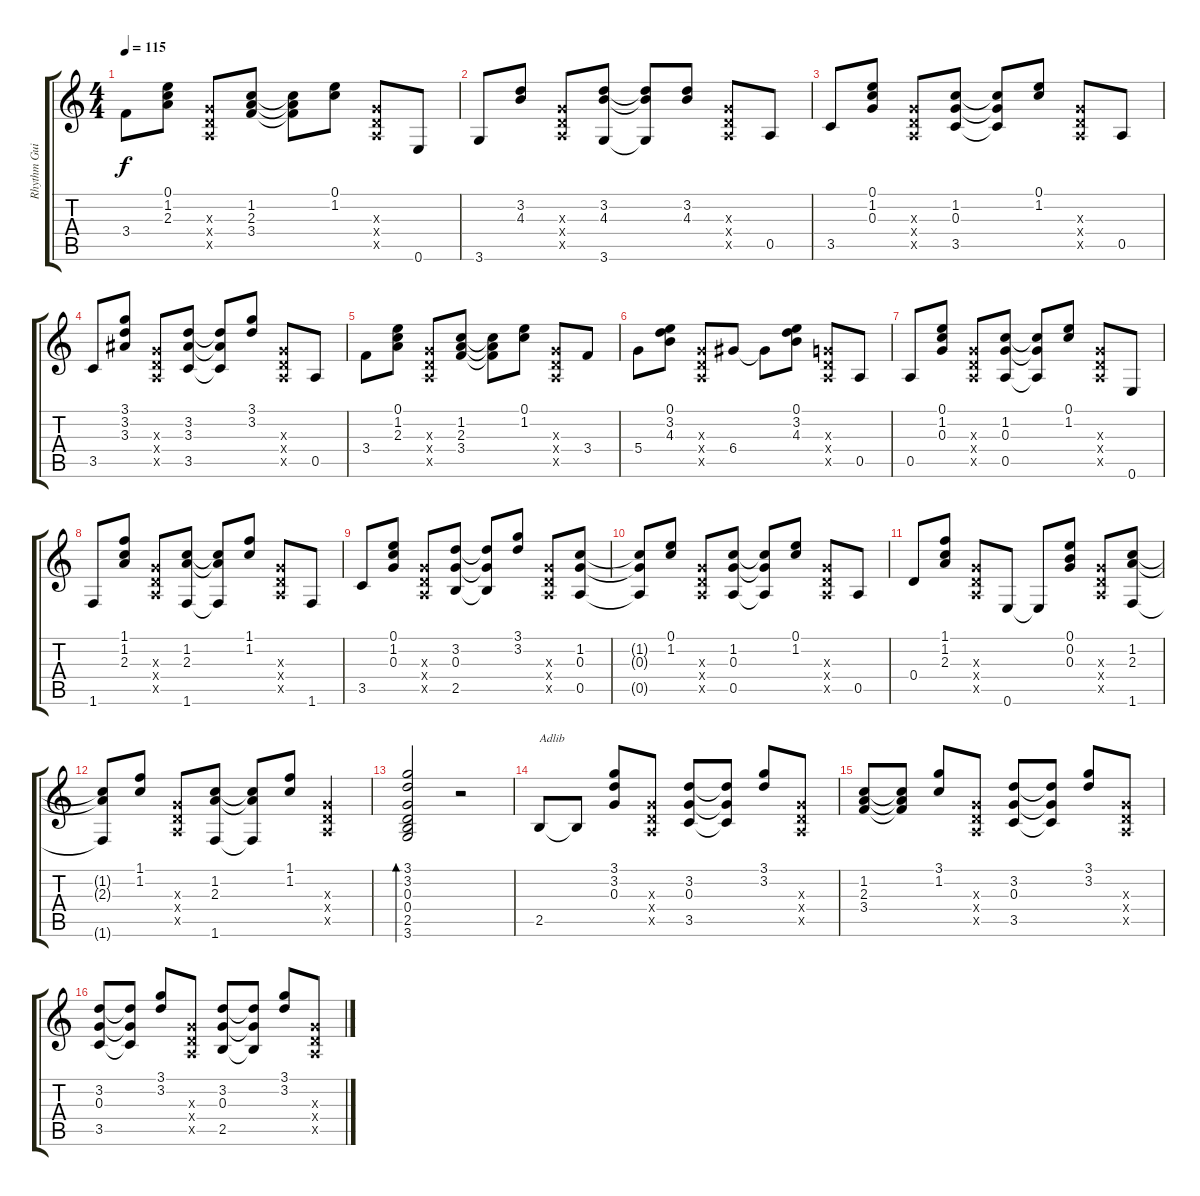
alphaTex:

\track ("Rhythm Guitar" "Rhythm Gui") {instrument acousticguitarnylon}
\staff {score tabs}
\tuning (E4 B3 G3 D3 A2 E2) {hide}
\ts (4 4)
\tempo 115
\clef g2
\ks c
3.4.8{dy f} (0.1 1.2 2.3).8 (0.3{x} 0.4{x} 0.5{x}).8 (1.2 2.3 3.4).8 (1.2{t} 2.3{t} 3.4{t}).8 (0.1 1.2).8 (0.3{x} 0.4{x} 0.5{x}).8 0.6.8 |
3.6.8 (3.2 4.3).8 (0.3{x} 0.4{x} 0.5{x}).8 (3.2 4.3 3.6).8 (3.2{t} 4.3{t} 3.6{t}).8 (3.2 4.3).8 (0.3{x} 0.4{x} 0.5{x}).8 0.5.8 |
3.5.8 (0.1 1.2 0.3).8 (0.3{x} 0.4{x} 0.5{x}).8 (1.2 0.3 3.5).8 (1.2{t} 0.3{t} 3.5{t}).8 (0.1 1.2).8 (0.3{x} 0.4{x} 0.5{x}).8 0.5.8 |
3.5.8 (3.1 3.2 3.3).8 (0.3{x} 0.4{x} 0.5{x}).8 (3.2 3.3 3.5).8 (3.2{t} 3.3{t} 3.5{t}).8 (3.1 3.2).8 (0.3{x} 0.4{x} 0.5{x}).8 0.5.8 |
3.4.8 (0.1 1.2 2.3).8 (0.3{x} 0.4{x} 0.5{x}).8 (1.2 2.3 3.4).8 (1.2{t} 2.3{t} 3.4{t}).8 (0.1 1.2).8 (0.3{x} 0.4{x} 0.5{x}).8 3.4.8 |
5.4.8 (0.1 3.2 4.3).8 (0.3{x} 0.4{x} 0.5{x}).8 6.4.8 6.4{t}.8 (0.1 3.2 4.3).8 (0.3{x} 0.4{x} 0.5{x}).8 0.5.8 |
0.5.8 (0.1 1.2 0.3).8 (0.3{x} 0.4{x} 0.5{x}).8 (1.2 0.3 0.5).8 (1.2{t} 0.3{t} 0.5{t}).8 (0.1 1.2).8 (0.3{x} 0.4{x} 0.5{x}).8 0.6.8 |
1.6.8 (1.1 1.2 2.3).8 (0.3{x} 0.4{x} 0.5{x}).8 (1.2 2.3 1.6).8 (1.2{t} 2.3{t} 1.6{t}).8 (1.1 1.2).8 (0.3{x} 0.4{x} 0.5{x}).8 1.6.8 |
3.5.8 (0.1 1.2 0.3).8 (0.3{x} 0.4{x} 0.5{x}).8 (3.2 0.3 2.5).8 (3.2{t} 0.3{t} 2.5{t}).8 (3.1 3.2).8 (0.3{x} 0.4{x} 0.5{x}).8 (1.2 0.3 0.5).8 |
(1.2{t} 0.3{t} 0.5{t}).8 (0.1 1.2).8 (0.3{x} 0.4{x} 0.5{x}).8 (1.2 0.3 0.5).8 (1.2{t} 0.3{t} 0.5{t}).8 (0.1 1.2).8 (0.3{x} 0.4{x} 0.5{x}).8 0.5.8 |
0.4.8 (1.1 1.2 2.3).8 (0.3{x} 0.4{x} 0.5{x}).8 0.6.8 0.6{t}.8 (0.1 0.2 0.3).8 (0.3{x} 0.4{x} 0.5{x}).8 (1.2 2.3 1.6).8 |
(1.2{t} 2.3{t} 1.6{t}).8 (1.1 1.2).8 (0.3{x} 0.4{x} 0.5{x}).8 (1.2 2.3 1.6).8 (1.2{t} 2.3{t} 1.6{t}).8 (1.1 1.2).8 (0.3{x} 0.4{x} 0.5{x}).4 |
(3.1 3.2 0.3 0.4 2.5 3.6).2{bd 60} r.2 |
2.5.8{txt "Adlib"} 2.5{t}.8 (3.1 3.2 0.3).8 (0.3{x} 0.4{x} 0.5{x}).8 (3.2 0.3 3.5).8 (3.2{t} 0.3{t} 3.5{t}).8 (3.1 3.2).8 (0.3{x} 0.4{x} 0.5{x}).8 |
(1.2 2.3 3.4).8 (1.2{t} 2.3{t} 3.4{t}).8 (3.1 1.2).8 (0.3{x} 0.4{x} 0.5{x}).8 (3.2 0.3 3.5).8 (3.2{t} 0.3{t} 3.5{t}).8 (3.1 3.2).8 (0.3{x} 0.4{x} 0.5{x}).8 |
(3.2 0.3 3.5).8 (3.2{t} 0.3{t} 3.5{t}).8 (3.1 3.2).8 (0.3{x} 0.4{x} 0.5{x}).8 (3.2 0.3 2.5).8 (3.2{t} 0.3{t} 2.5{t}).8 (3.1 3.2).8 (0.3{x} 0.4{x} 0.5{x}).8
